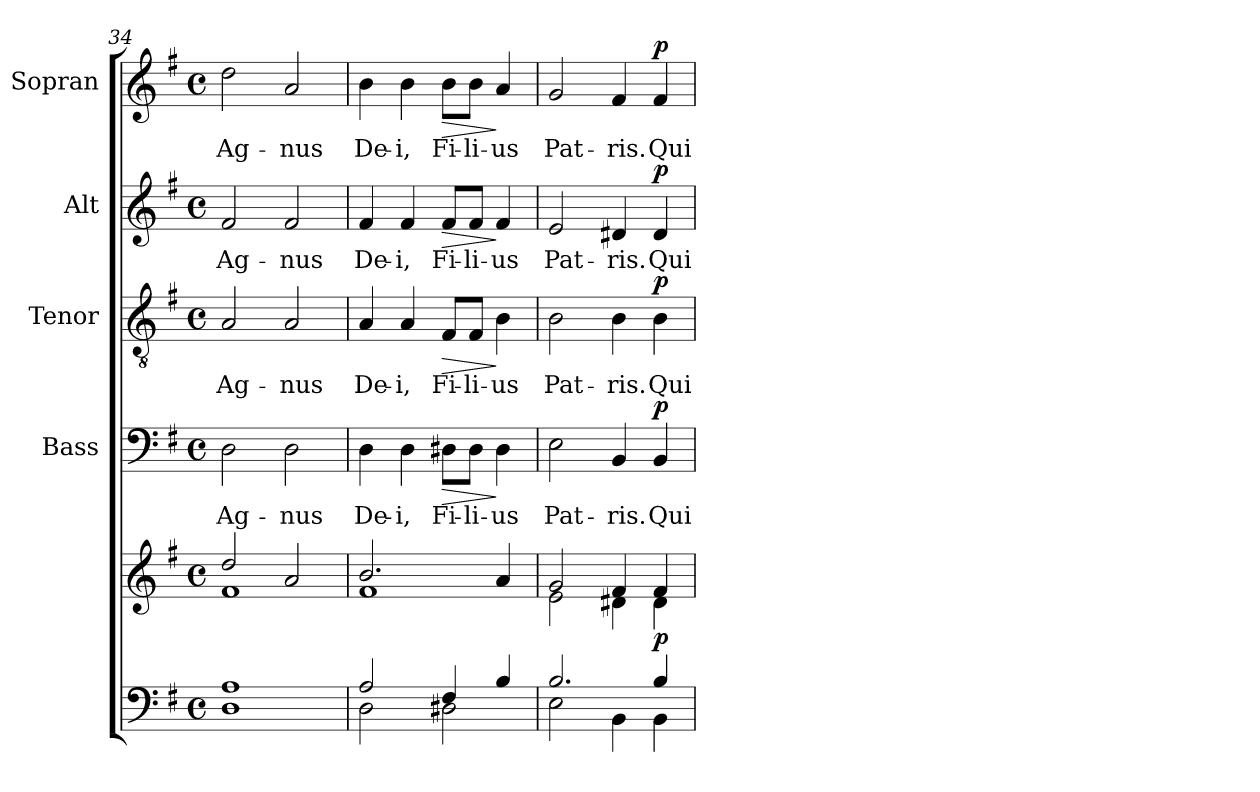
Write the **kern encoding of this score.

**kern	**kern	**dynam	**kern	**text	**dynam	**kern	**text	**dynam	**kern	**text	**dynam	**kern	**text	**dynam
*part5	*part5	*part5	*part4	*part4	*part4	*part3	*part3	*part3	*part2	*part2	*part2	*part1	*part1	*part1
*staff6	*staff5	*staff5/6	*staff4	*staff4	*staff4	*staff3	*staff3	*staff3	*staff2	*staff2	*staff2	*staff1	*staff1	*staff1
*	*	*	*I"Bass	*	*	*I"Tenor	*	*	*I"Alt	*	*	*I"Sopran	*	*
*	*	*	*I'B.	*	*	*I'T.	*	*	*I'A.	*	*	*I'S.	*	*
!!LO:PB:g=z
*clefF4	*clefG2	*	*clefF4	*	*	*clefGv2	*	*	*clefG2	*	*	*clefG2	*	*
*k[f#]	*k[f#]	*	*k[f#]	*	*	*k[f#]	*	*	*k[f#]	*	*	*k[f#]	*	*
*G:	*G:	*	*G:	*	*	*G:	*	*	*G:	*	*	*G:	*	*
*M4/4	*M4/4	*	*M4/4	*	*	*M4/4	*	*	*M4/4	*	*	*M4/4	*	*
*met(c)	*met(c)	*	*met(c)	*	*	*met(c)	*	*	*met(c)	*	*	*met(c)	*	*
=34	=34	=34	=34	=34	=34	=34	=34	=34	=34	=34	=34	=34	=34	=34
*^	*^	*	*	*	*	*	*	*	*	*	*	*	*	*
!	!	!	!	!	!	!LO:LY:b	!	!	!LO:LY:b	!	!	!LO:LY:b	!	!	!LO:LY:b	!
1A	1D	2dd/	1f#	.	2D\	Ag-	.	2A/	Ag-	.	2f#/	Ag-	.	2dd\	Ag-	.
!	!	!	!	!	!	!LO:LY:b	!	!	!LO:LY:b	!	!	!LO:LY:b	!	!	!LO:LY:b	!
.	.	2a/	.	.	2D\	-nus	.	2A/	-nus	.	2f#/	-nus	.	2a/	-nus	.
=35	=35	=35	=35	=35	=35	=35	=35	=35	=35	=35	=35	=35	=35	=35	=35	=35
!	!	!	!	!	!	!LO:LY:b	!	!	!LO:LY:b	!	!	!LO:LY:b	!	!	!LO:LY:b	!
2A/	2D\	2.b/	1f#	.	4D\	De-	.	4A/	De-	.	4f#/	De-	.	4b\	De-	.
!	!	!	!	!	!	!LO:LY:b	!	!	!LO:LY:b	!	!	!LO:LY:b	!	!	!LO:LY:b	!
.	.	.	.	.	4D\	-i,	.	4A/	-i,	.	4f#/	-i,	.	4b\	-i,	.
!	!	!	!	!	!	!LO:LY:b	!LO:HP:b	!	!LO:LY:b	!LO:HP:b	!	!LO:LY:b	!LO:HP:b	!	!LO:LY:b	!LO:HP:b
4F#/	2D#X\	.	.	.	8D#X\L	Fi-	>	8F#/L	Fi-	>	8f#/L	Fi-	>	8b\L	Fi-	>
!	!	!	!	!	!	!LO:LY:b	!	!	!LO:LY:b	!	!	!LO:LY:b	!	!	!LO:LY:b	!
.	.	.	.	.	8D#\J	-li-	.	8F#/J	-li-	.	8f#/J	-li-	.	8b\J	-li-	.
!	!	!	!	!	!	!LO:LY:b	!	!	!LO:LY:b	!	!	!LO:LY:b	!	!	!LO:LY:b	!
4B/	.	4a/	.	.	4D#\	-us	]	4B\	-us	]	4f#/	-us	]	4a/	-us	]
=36	=36	=36	=36	=36	=36	=36	=36	=36	=36	=36	=36	=36	=36	=36	=36	=36
!	!	!	!	!	!	!LO:LY:b	!	!	!LO:LY:b	!	!	!LO:LY:b	!	!	!LO:LY:b	!
2.B/	2E\	2g/	2e\	.	2E\	Pat-	.	2B\	Pat-	.	2e/	Pat-	.	2g/	Pat-	.
!	!	!	!	!	!	!LO:LY:b	!	!	!LO:LY:b	!	!	!LO:LY:b	!	!	!LO:LY:b	!
.	4BB\	4f#/	4d#X\	.	4BB/	-ris.	.	4B\	-ris.	.	4d#X/	-ris.	.	4f#/	-ris.	.
!	!	!	!	!LO:DY:b	!	!LO:LY:b	!LO:DY:a	!	!LO:LY:b	!LO:DY:a	!	!LO:LY:b	!LO:DY:a	!	!LO:LY:b	!LO:DY:a
4B/	4BB\	4f#/	4d#\	p	4BB/	Qui	p	4B\	Qui	p	4d#/	Qui	p	4f#/	Qui	p
*v	*v	*	*	*	*	*	*	*	*	*	*	*	*	*	*	*
*	*v	*v	*	*	*	*	*	*	*	*	*	*	*	*	*
=	=	=	=	=	=	=	=	=	=	=	=	=	=	=
*-	*-	*-	*-	*-	*-	*-	*-	*-	*-	*-	*-	*-	*-	*-
